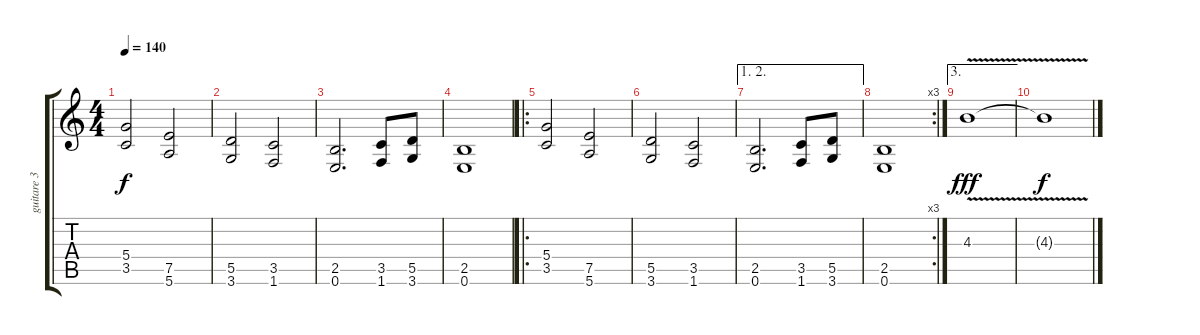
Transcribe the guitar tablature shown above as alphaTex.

\track ("guitare 3" "guitare 3") {instrument overdrivenguitar}
\staff {score tabs}
\tuning (E4 B3 G3 D3 A2 E2) {hide}
\ts (4 4)
\tempo 140
\clef g2
\ks c
(5.4 3.5).2{dy f} (7.5 5.6).2 |
(5.5 3.6).2 (3.5 1.6).2 |
(2.5 0.6).2{d} (3.5 1.6).8 (5.5 3.6).8 |
(2.5 0.6).1 |
\ro
(5.4 3.5).2 (7.5 5.6).2 |
(5.5 3.6).2 (3.5 1.6).2 |
\ae (1 2)
(2.5 0.6).2{d} (3.5 1.6).8 (5.5 3.6).8 |
\rc 3
(2.5 0.6).1 |
\ae 3
4.3{v}.1{dy fff} |
4.3{t}.1{dy f volume 0}
